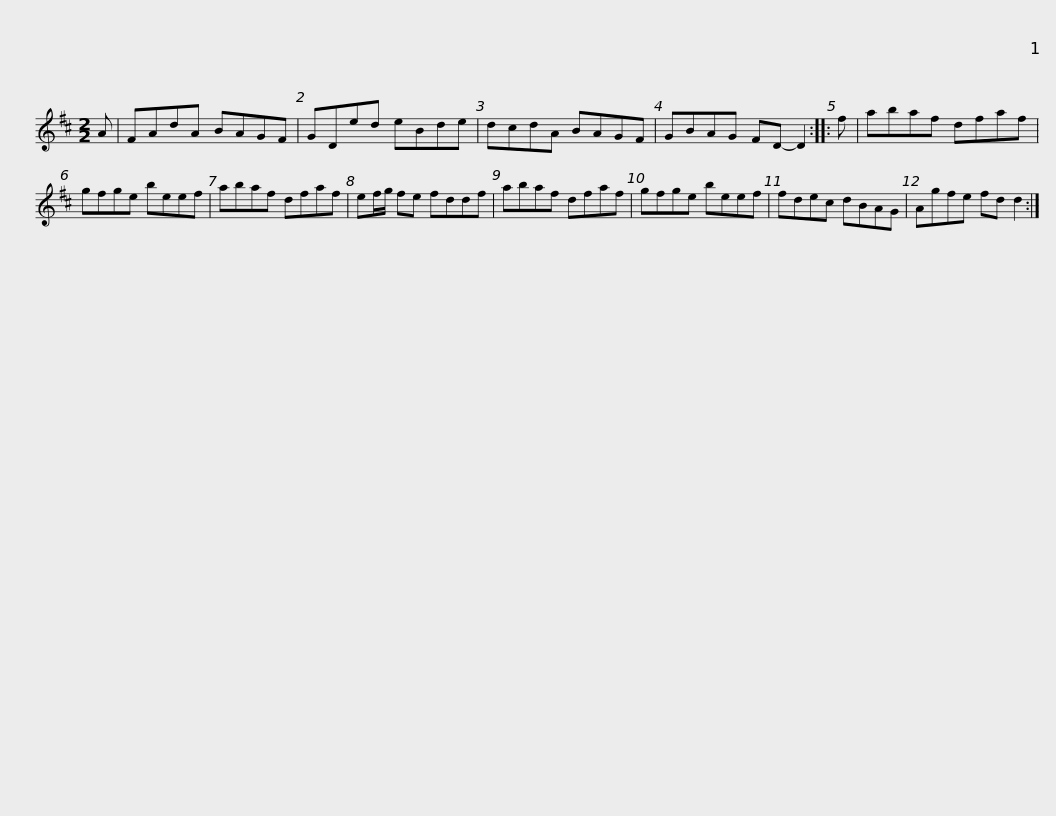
X:1
L:1/8
M:2/2
I:linebreak $
K:D
V:1 treble
V:1
 A | FAdA BAGF | GDed eBde | dcdA BAGF | GBAG FD- D2 :: %5
 f | abaf dfaf |$ gfge beef | abaf dfaf | ef/g/ fe fddf | %10
 abaf dfaf | gfge beef |$ fdec dBAG | Agfe fd d2 :| %14
